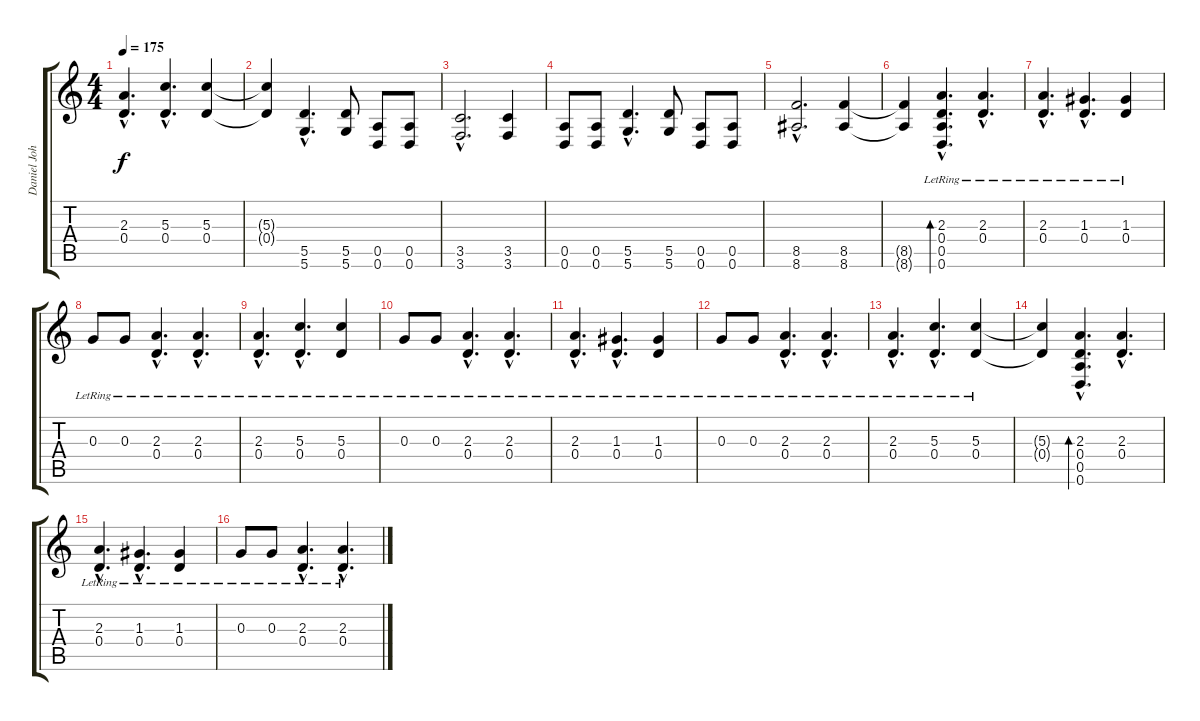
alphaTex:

\track ("Daniel Johns" "Daniel Joh") {instrument distortionguitar}
\staff {score tabs}
\tuning (E4 B3 G3 D3 A2 D2) {hide}
\ts (4 4)
\tempo 175
\clef g2
\ks c
(2.3{hac} 0.4{hac}).4{d dy f} (5.3{hac} 0.4{hac}).4{d} (5.3 0.4).4 |
(5.3{t} 0.4{t}).4 (5.5{hac} 5.6{hac}).4{d instrument distortionguitar} (5.5 5.6).8 (0.5 0.6).8{volume 11 instrument electricguitarmuted} (0.5 0.6).8 |
(3.5{hac} 3.6{hac}).2{d volume 13 instrument distortionguitar} (3.5 3.6).4 |
(0.5 0.6).8{volume 11 instrument electricguitarmuted} (0.5 0.6).8 (5.5{hac} 5.6{hac}).4{d volume 13 instrument distortionguitar} (5.5 5.6).8 (0.5 0.6).8{volume 11 instrument electricguitarmuted} (0.5 0.6).8 |
(8.5{hac} 8.6{hac}).2{d volume 13 instrument distortionguitar} (8.5 8.6).4 |
(8.5{t} 8.6{t}).4 (2.3{hac lr} 0.4{hac lr} 0.5{hac lr} 0.6{hac lr}).4{d bd 120 instrument electricguitarjazz} (2.3{hac lr} 0.4{hac lr}).4{d} |
(2.3{hac lr} 0.4{hac lr}).4{d} (1.3{hac lr} 0.4{hac lr}).4{d} (1.3{lr} 0.4{lr}).4 |
0.3{lr}.8 0.3{lr}.8 (2.3{hac lr} 0.4{hac lr}).4{d} (2.3{hac lr} 0.4{hac lr}).4{d} |
(2.3{hac lr} 0.4{hac lr}).4{d} (5.3{hac lr} 0.4{hac lr}).4{d} (5.3{lr} 0.4{lr}).4 |
0.3{lr}.8 0.3{lr}.8 (2.3{hac lr} 0.4{hac lr}).4{d} (2.3{hac lr} 0.4{hac lr}).4{d} |
(2.3{hac lr} 0.4{hac lr}).4{d} (1.3{hac lr} 0.4{hac lr}).4{d} (1.3{lr} 0.4{lr}).4 |
0.3{lr}.8 0.3{lr}.8 (2.3{hac lr} 0.4{hac lr}).4{d} (2.3{hac lr} 0.4{hac lr}).4{d} |
(2.3{hac lr} 0.4{hac lr}).4{d} (5.3{hac lr} 0.4{hac lr}).4{d} (5.3{lr} 0.4{lr}).4 |
(5.3{t} 0.4{t}).4 (2.3{hac} 0.4{hac} 0.5{hac} 0.6{hac}).4{d bd 120 instrument distortionguitar} (2.3{hac} 0.4{hac}).4{d} |
(2.3{hac lr} 0.4{hac lr}).4{d} (1.3{hac lr} 0.4{hac lr}).4{d} (1.3{lr} 0.4{lr}).4 |
0.3{lr}.8 0.3{lr}.8 (2.3{hac lr} 0.4{hac lr}).4{d} (2.3{hac lr} 0.4{hac lr}).4{d}
